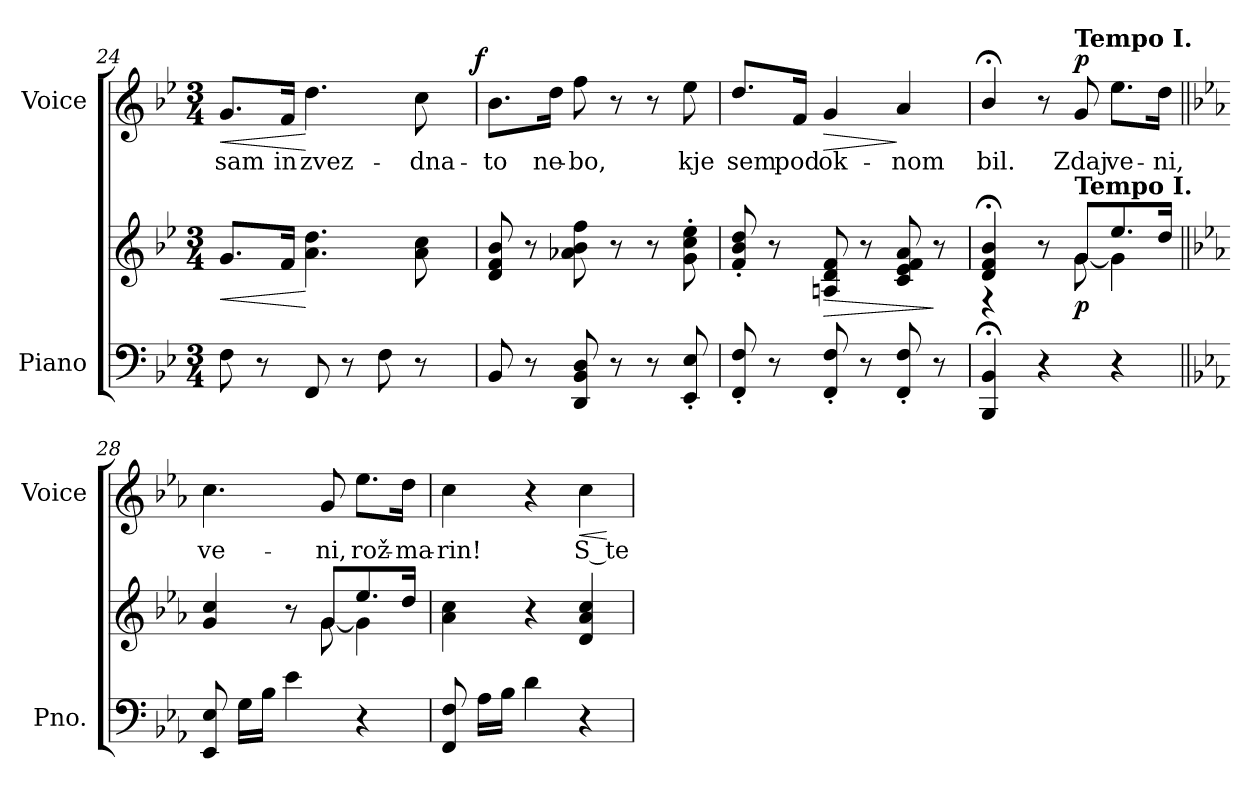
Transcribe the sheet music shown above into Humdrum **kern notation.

**kern	**kern	**dynam	**kern	**text	**dynam
*part2	*part2	*part2	*part1	*part1	*part1
*staff3	*staff2	*staff2/3	*staff1	*staff1	*staff1
*I"Piano	*	*	*I"Voice	*	*
*I'Pno.	*	*	*I'Voice	*	*
!!LO:LB:g=z
*clefF4	*clefG2	*	*clefG2	*	*
*k[b-e-]	*k[b-e-]	*	*k[b-e-]	*	*
*B-:	*B-:	*	*B-:	*	*
*M3/4	*M3/4	*	*M3/4	*	*
=24	=24	=24	=24	=24	=24
!	!	!LO:HP:b	!	!	!
!	!	!	!	!LO:LY:b:color=#000000	!LO:HP:b
*	*	*	*^	*	*
8Fi\	8.gi/L	<	8.gi/L	2ryy	sam	<
8r	.	.	.	.	.	.
!	!	!	!	!	!LO:LY:b:color=#000000	!
.	16fi/Jk	.	16fi/Jk	.	in	.
!	!	!	!	!	!LO:LY:b:color=#000000	!
8FFi/	4.ai\ 4.ddi	[	4.ddi\	.	zvez-	[
8r	.	.	.	.	.	.
8Fi\	.	.	.	8ryy	.	.
!	!	!	!	!	!LO:LY:b:color=#000000	!
8r	8ai\ 8cci	.	8cci\	16ryy	-dna-	.
.	.	.	.	32ryy	.	.
.	.	.	.	64ryy	.	.
.	.	.	.	128...ryy	.	.
.	.	.	.	1024ryy	.	f
*	*	*	*v	*v	*	*
=25	=25	=25	=25	=25	=25
*	*	*	*^	*	*
!	!	!	!	!	!LO:LY:b:color=#000000	!
*	*	*	*v	*v	*	*
8BB-i/	8di/ 8fi 8b-i	.	8.b-i\L	-to	.
8r	8r	.	.	.	.
!	!	!	!	!LO:LY:b:color=#000000	!
.	.	.	16ddi\Jk	ne-	.
!	!	!	!	!LO:LY:b:color=#000000	!
8DDi/ 8BB-i 8Di	8a-Xi\ 8b-i 8ffi	.	8ffi\	-bo,	.
8r	8r	.	8r	.	.
8r	8r	.	8r	.	.
!	!	!	!	!LO:LY:b:color=#000000	!
8EE-i/' 8E-i'	8gi\' 8cci' 8ee-i'	.	8ee-i\	kje	.
=26	=26	=26	=26	=26	=26
!	!	!	!	!LO:LY:b:color=#000000	!
8FFi/' 8Fi'	8fi/' 8b-i' 8ddi'	.	8.ddi/L	sem	.
8r	8r	.	.	.	.
!	!	!	!	!LO:LY:b:color=#000000	!
.	.	.	16fi/Jk	pod	.
!	!	!LO:HP:b	!	!	!
!	!	!	!	!LO:LY:b:color=#000000	!LO:HP:b
8FFi/' 8Fi'	8Ani/ 8di 8fi	>	4gi/	ok-	>
8r	8r	.	.	.	.
!	!	!	!	!LO:LY:b:color=#000000	!
8FFi/' 8Fi'	8ci/ 8e-i 8fi 8ai	.	4ai/	-nom	]
8r	8r	]	.	.	.
=27	=27	=27	=27	=27	=27
*	*^	*	*	*	*
!	!	!	!	!	!LO:LY:b:color=#000000	!
*^	*	*	*	*	*	*
4BBB-i/; 4BB-i;	4.ryy	4di/; 4fi; 4b-i;	4r	.	4b-;i/	bil.	.
4r	.	8r	8ryy	.	8r	.	.
!	!	!	!	!	!LO:TX:a:B:t=Tempo I.	!	!
!	!	!LO:TX:a:B:t=Tempo I.	!	!	!	!	!
!	!	!	!	!	!	!LO:LY:b:color=#000000	!
.	4.ryy	8gi/L	[8gi\	p	8gi/	Zdaj	p
!	!	!	!	!	!	!LO:LY:b:color=#000000	!
4r	.	8.ee-i/	4gi\]	.	8.ee-i\L	ve-	.
!	!	!	!	!	!	!LO:LY:b:color=#000000	!
.	.	16ddi/Jk	.	.	16ddi\Jk	-ni,	.
*v	*v	*	*	*	*	*	*
!!LO:LB:g=z
=28||	=28||	=28||	=28||	=28||	=28||	=28||
*k[b-e-a-]	*k[b-e-a-]	*	*	*k[b-e-a-]	*	*
*E-:	*E-:	*	*	*E-:	*	*
*^	*	*	*	*	*	*
!	!	!	!	!	!	!LO:LY:b:color=#000000	!
*v	*v	*	*	*	*	*	*
8EE-i/ 8E-i	4gi/ 4cci	4ryy	.	4.cci\	ve-	.
16Gi\LL	.	.	.	.	.	.
16B-i\JJ	.	.	.	.	.	.
4e-i\	8r	8ryy	.	.	.	.
!	!	!	!	!	!LO:LY:b:color=#000000	!
.	8gi/L	[8gi\	.	8gi/	-ni,	.
!	!	!	!	!	!LO:LY:b:color=#000000	!
4r	8.ee-i/	4gi\]	.	8.ee-i\L	rož-	.
!	!	!	!	!	!LO:LY:b:color=#000000	!
.	16ddi/Jk	.	.	16ddi\Jk	-ma-	.
*	*v	*v	*	*	*	*
=29	=29	=29	=29	=29	=29
!	!	!	!	!LO:LY:b:color=#000000	!
8FFi/ 8Fi	4a-i\ 4cci	.	4cci\	-rin!	.
16A-i\LL	.	.	.	.	.
16B-i\JJ	.	.	.	.	.
4di\	4r	.	4r	.	.
!	!	!	!	!LO:LY:b:color=#000000	!LO:HP:b
4r	4di/ 4a-i 4cci	.	4cci\	S_te-	<
.	.	.	.	.	[
=	=	=	=	=	=
*-	*-	*-	*-	*-	*-
